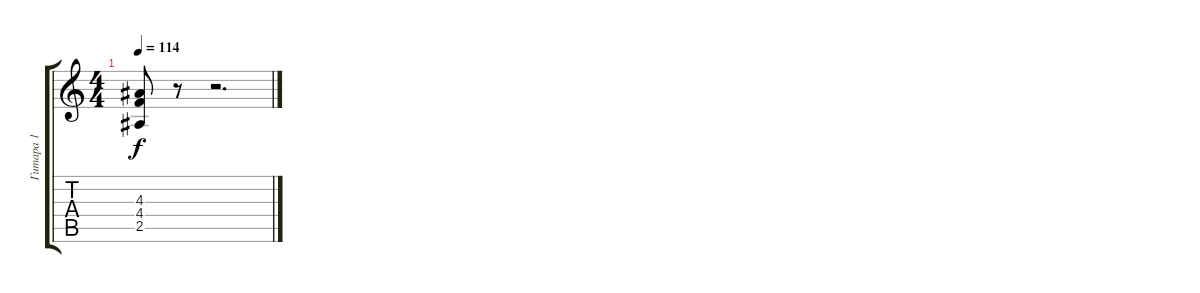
\track ("Гитара 1" "Гитара 1") {instrument electricguitarjazz}
\staff {score tabs}
\tuning (Eb4 Bb3 Gb3 Db3 Ab2 Eb2) {hide}
\ts (4 4)
\tempo 114
\clef g2
\ks c
(4.3 4.4 2.5).8{dy f} r.8 r.2{d}
